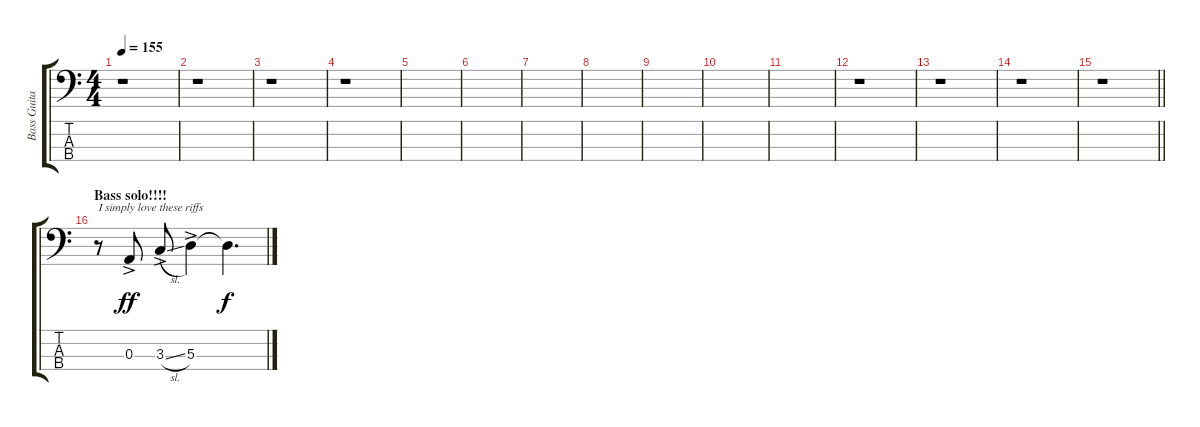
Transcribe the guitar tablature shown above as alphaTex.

\track ("Bass Guitar" "Bass Guita") {instrument electricbassfinger}
\staff {score tabs}
\tuning (G2 D2 A1 D1) {hide}
\ts (4 4)
\tempo 155
\clef f4
\ks c
r.1{dy f} |
r.1 |
r.1 |
r.1 |
|
|
|
|
|
|
|
r.1 |
r.1 |
r.1 |
\barLineRight lightlight
r.1 |
\section ("" "Bass solo!!!!")
r.8{txt "I simply love these riffs"} 0.3{ac}.8{dy ff} 3.3{sl ac}.8 5.3{ac}.4 5.3{t}.4{d dy f}
